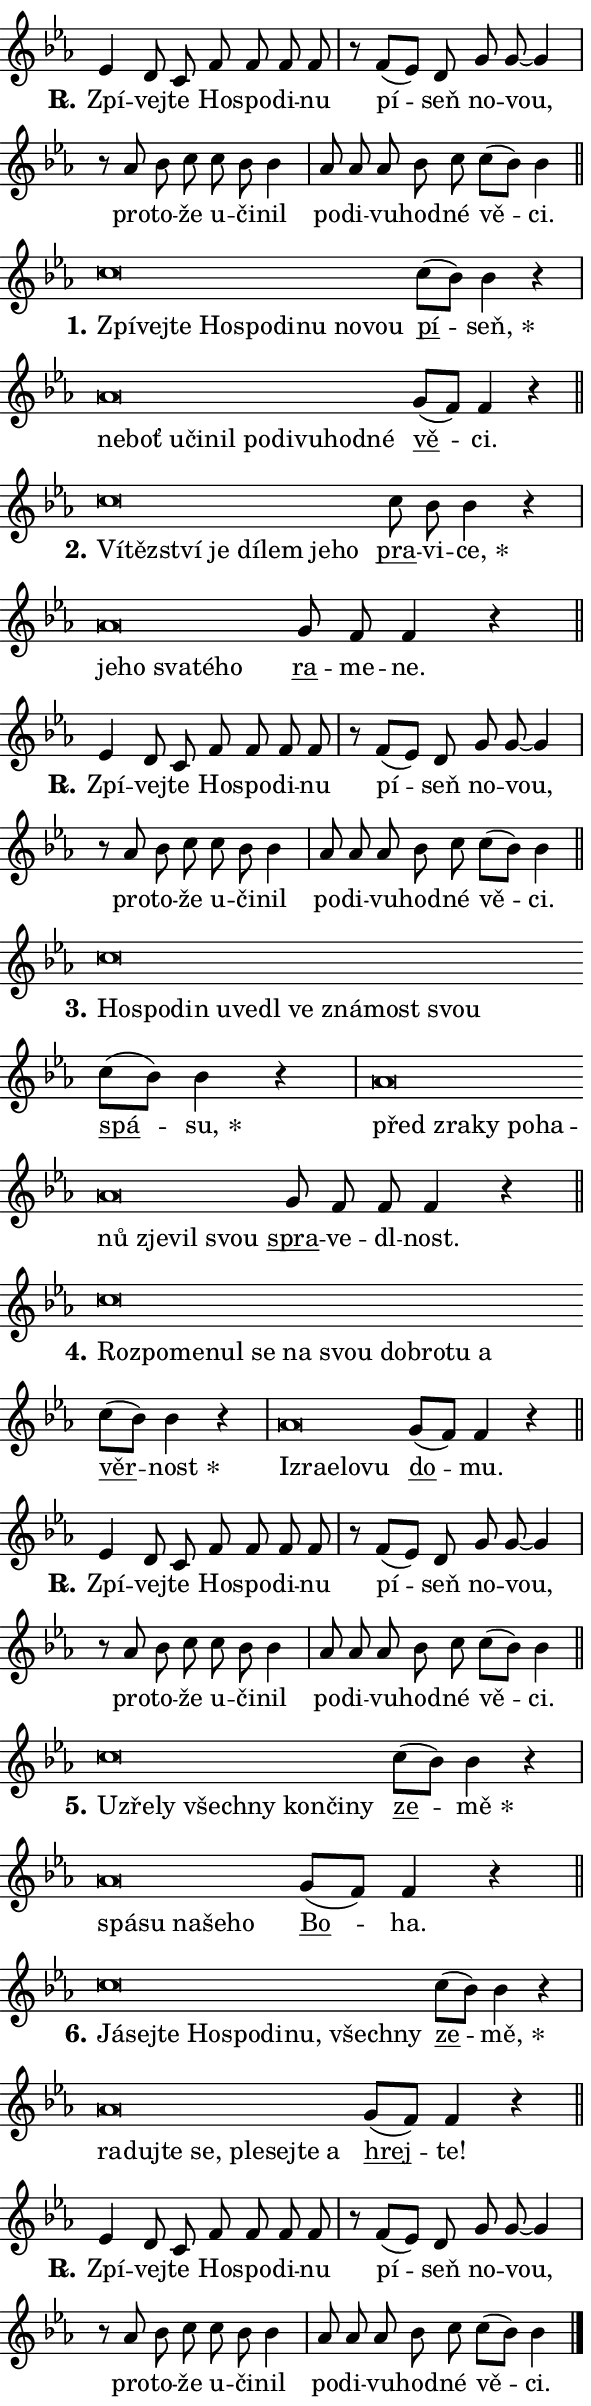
\version "2.24.0"
\header { tagline = "" }
\paper {
  indent = 0\cm
  top-margin = 0\cm
  right-margin = 0.13\cm % to fit lyric hyphens
  bottom-margin = 0\cm
  left-margin = 0\cm
  paper-width = 10\cm
  page-breaking = #ly:one-page-breaking
  system-system-spacing.basic-distance = #11
  score-system-spacing.basic-distance = #11
  ragged-last = ##f
}


%% Author: Thomas Morley
%% https://lists.gnu.org/archive/html/lilypond-user/2020-05/msg00002.html
#(define (line-position grob)
"Returns position of @var[grob} in current system:
   @code{'start}, if at first time-step
   @code{'end}, if at last time-step
   @code{'middle} otherwise
"
  (let* ((col (ly:item-get-column grob))
         (ln (ly:grob-object col 'left-neighbor))
         (rn (ly:grob-object col 'right-neighbor))
         (col-to-check-left (if (ly:grob? ln) ln col))
         (col-to-check-right (if (ly:grob? rn) rn col))
         (break-dir-left
           (and
             (ly:grob-property col-to-check-left 'non-musical #f)
             (ly:item-break-dir col-to-check-left)))
         (break-dir-right
           (and
             (ly:grob-property col-to-check-right 'non-musical #f)
             (ly:item-break-dir col-to-check-right))))
        (cond ((eqv? 1 break-dir-left) 'start)
              ((eqv? -1 break-dir-right) 'end)
              (else 'middle))))

#(define (tranparent-at-line-position vctor)
  (lambda (grob)
  "Relying on @code{line-position} select the relevant enry from @var{vctor}.
Used to determine transparency,"
    (case (line-position grob)
      ((end) (not (vector-ref vctor 0)))
      ((middle) (not (vector-ref vctor 1)))
      ((start) (not (vector-ref vctor 2))))))

noteHeadBreakVisibility =
#(define-music-function (break-visibility)(vector?)
"Makes @code{NoteHead}s transparent relying on @var{break-visibility}"
#{
  \override NoteHead.transparent =
    #(tranparent-at-line-position break-visibility)
#})

#(define delete-ledgers-for-transparent-note-heads
  (lambda (grob)
    "Reads whether a @code{NoteHead} is transparent.
If so this @code{NoteHead} is removed from @code{'note-heads} from
@var{grob}, which is supposed to be @code{LedgerLineSpanner}.
As a result ledgers are not printed for this @code{NoteHead}"
    (let* ((nhds-array (ly:grob-object grob 'note-heads))
           (nhds-list
             (if (ly:grob-array? nhds-array)
                 (ly:grob-array->list nhds-array)
                 '()))
           ;; Relies on the transparent-property being done before
           ;; Staff.LedgerLineSpanner.after-line-breaking is executed.
           ;; This is fragile ...
           (to-keep
             (remove
               (lambda (nhd)
                 (ly:grob-property nhd 'transparent #f))
               nhds-list)))
      ;; TODO find a better method to iterate over grob-arrays, similiar
      ;; to filter/remove etc for lists
      ;; For now rebuilt from scratch
      (set! (ly:grob-object grob 'note-heads)  '())
      (for-each
        (lambda (nhd)
          (ly:pointer-group-interface::add-grob grob 'note-heads nhd))
        to-keep))))

squashNotes = {
  \override NoteHead.X-extent = #'(-0.2 . 0.2)
  \override NoteHead.Y-extent = #'(-0.75 . 0)
  \override NoteHead.stencil =
    #(lambda (grob)
       (let ((pos (ly:grob-property grob 'staff-position)))
         (begin
           (if (< pos -7) (display "ERROR: Lower brevis then expected\n") (display ""))
           (if (<= pos -6) ly:text-interface::print ly:note-head::print))))
}
unSquashNotes = {
  \revert NoteHead.X-extent
  \revert NoteHead.Y-extent
  \revert NoteHead.stencil
}

hideNotes = \noteHeadBreakVisibility #begin-of-line-visible
unHideNotes = \noteHeadBreakVisibility #all-visible

% work-around for resetting accidentals
% https://lilypond.org/doc/v2.23/Documentation/notation/displaying-rhythms#unmetered-music
cadenzaMeasure = {
  \cadenzaOff
  \partial 1024 s1024
  \cadenzaOn
}

#(define-markup-command (accent layout props text) (markup?)
  "Underline accented syllable"
  (interpret-markup layout props
    #{\markup \override #'(offset . 4.3) \underline { #text }#}))

responsum = \markup \concat {
  "R" \hspace #-1.05 \path #0.1 #'((moveto 0 0.07) (lineto 0.9 0.8)) \hspace #0.05 "."
}

spaceSize = #0.6828661417322834 % exact space size for TeX Gyre Schola

\layout {
  \context {
    \Staff
    \remove "Time_signature_engraver"
    \override LedgerLineSpanner.after-line-breaking = #delete-ledgers-for-transparent-note-heads
  }
  \context {
    \Lyrics {
      \override LyricSpace.minimum-distance = \spaceSize
      \override LyricText.font-name = #"TeX Gyre Schola"
      \override LyricText.font-size = 1
      \override StanzaNumber.font-name = #"TeX Gyre Schola Bold"
      \override StanzaNumber.font-size = 1
    }
  }
  \context {
    \Score 
    \override NoteHead.text =
      #(lambda (grob) 
        (let ((pos (ly:grob-property grob 'staff-position)))
          #{\markup {
            \combine
              \halign #-0.55 \raise #(if (= pos -6) 0 0.5) \override #'(thickness . 2) \draw-line #'(3.2 . 0)
              \musicglyph "noteheads.sM1"
          }#}))
  }
}

% magnetic-lyrics.ily
%
%   written by
%     Jean Abou Samra <jean@abou-samra.fr>
%     Werner Lemberg <wl@gnu.org>
%
%   adapted by
%     Jiri Hon <jiri.hon@gmail.com>
%
% Version 2022-Apr-15

% https://www.mail-archive.com/lilypond-user@gnu.org/msg149350.html

#(define (Left_hyphen_pointer_engraver context)
   "Collect syllable-hyphen-syllable occurrences in lyrics and store
them in properties.  This engraver only looks to the left.  For
example, if the lyrics input is @code{foo -- bar}, it does the
following.

@itemize @bullet
@item
Set the @code{text} property of the @code{LyricHyphen} grob between
@q{foo} and @q{bar} to @code{foo}.

@item
Set the @code{left-hyphen} property of the @code{LyricText} grob with
text @q{foo} to the @code{LyricHyphen} grob between @q{foo} and
@q{bar}.
@end itemize

Use this auxiliary engraver in combination with the
@code{lyric-@/text::@/apply-@/magnetic-@/offset!} hook."
   (let ((hyphen #f)
         (text #f))
     (make-engraver
      (acknowledgers
       ((lyric-syllable-interface engraver grob source-engraver)
        (set! text grob)))
      (end-acknowledgers
       ((lyric-hyphen-interface engraver grob source-engraver)
        ;(when (not (grob::has-interface grob 'lyric-space-interface))
          (set! hyphen grob)));)
      ((stop-translation-timestep engraver)
       (when (and text hyphen)
         (ly:grob-set-object! text 'left-hyphen hyphen))
       (set! text #f)
       (set! hyphen #f)))))

#(define (lyric-text::apply-magnetic-offset! grob)
   "If the space between two syllables is less than the value in
property @code{LyricText@/.details@/.squash-threshold}, move the right
syllable to the left so that it gets concatenated with the left
syllable.

Use this function as a hook for
@code{LyricText@/.after-@/line-@/breaking} if the
@code{Left_@/hyphen_@/pointer_@/engraver} is active."
   (let ((hyphen (ly:grob-object grob 'left-hyphen #f)))
     (when hyphen
       (let ((left-text (ly:spanner-bound hyphen LEFT)))
         (when (grob::has-interface left-text 'lyric-syllable-interface)
           (let* ((common (ly:grob-common-refpoint grob left-text X))
                  (this-x-ext (ly:grob-extent grob common X))
                  (left-x-ext
                   (begin
                     ;; Trigger magnetism for left-text.
                     (ly:grob-property left-text 'after-line-breaking)
                     (ly:grob-extent left-text common X)))
                  ;; `delta` is the gap width between two syllables.
                  (delta (- (interval-start this-x-ext)
                            (interval-end left-x-ext)))
                  (details (ly:grob-property grob 'details))
                  (threshold (assoc-get 'squash-threshold details 0.2)))
             (when (< delta threshold)
               (let* (;; We have to manipulate the input text so that
                      ;; ligatures crossing syllable boundaries are not
                      ;; disabled.  For languages based on the Latin
                      ;; script this is essentially a beautification.
                      ;; However, for non-Western scripts it can be a
                      ;; necessity.
                      (lt (ly:grob-property left-text 'text))
                      (rt (ly:grob-property grob 'text))
                      (is-space (grob::has-interface hyphen 'lyric-space-interface))
                      (space (if is-space " " ""))
                      (extra-delta (if is-space spaceSize 0))
                      ;; Append new syllable.
                      (ltrt-space (if (and (string? lt) (string? rt))
                                (string-append lt space rt)
                                (make-concat-markup (list lt space rt))))
                      ;; Right-align `ltrt` to the right side.
                      (ltrt-space-markup (grob-interpret-markup
                               grob
                               (make-translate-markup
                                (cons (interval-length this-x-ext) 0)
                                (make-right-align-markup ltrt-space)))))
                 (begin
                   ;; Don't print `left-text`.
                   (ly:grob-set-property! left-text 'stencil #f)
                   ;; Set text and stencil (which holds all collected
                   ;; syllables so far) and shift it to the left.
                   (ly:grob-set-property! grob 'text ltrt-space)
                   (ly:grob-set-property! grob 'stencil ltrt-space-markup)
                   (ly:grob-translate-axis! grob (- (- delta extra-delta)) X))))))))))


#(define (lyric-hyphen::displace-bounds-first grob)
   ;; Make very sure this callback isn't triggered too early.
   (let ((left (ly:spanner-bound grob LEFT))
         (right (ly:spanner-bound grob RIGHT)))
     (ly:grob-property left 'after-line-breaking)
     (ly:grob-property right 'after-line-breaking)
     (ly:lyric-hyphen::print grob)))

squashThreshold = #0.4

\layout {
  \context {
    \Lyrics
    \consists #Left_hyphen_pointer_engraver
    \override LyricText.after-line-breaking =
      #lyric-text::apply-magnetic-offset!
    \override LyricHyphen.stencil = #lyric-hyphen::displace-bounds-first
    \override LyricText.details.squash-threshold = \squashThreshold
    \override LyricHyphen.minimum-distance = 0
    \override LyricHyphen.minimum-length = \squashThreshold
  }
}

squashText = \override LyricText.details.squash-threshold = 9999
unSquashText = \override LyricText.details.squash-threshold = \squashThreshold

leftText = \override LyricText.self-alignment-X = #LEFT
unLeftText = \revert LyricText.self-alignment-X

starOffset = #(lambda (grob) 
                (let ((x_offset (ly:self-alignment-interface::aligned-on-x-parent grob)))
                  (if (= x_offset 0) 0 (+ x_offset 1.2))))

star = #(define-music-function (syllable)(string?)
"Append star separator at the end of a syllable"
#{
  \once \override LyricText.X-offset = #starOffset
  \lyricmode { \markup {
    #syllable
    \override #'((font-name . "TeX Gyre Schola Bold")) \hspace #0.2 \lower #0.65 \larger "*"
  } }
#})

starAccent = #(define-music-function (syllable)(string?)
"Append star separator at the end of a syllable and make accent"
#{
  \once \override LyricText.X-offset = #starOffset
  \lyricmode { \markup {
    \accent #syllable
    \override #'((font-name . "TeX Gyre Schola Bold")) \hspace #0.2 \lower #0.65 \larger "*"
  } }
#})

breath = #(define-music-function (syllable)(string?)
"Append breathing indicator at the end of a syllable"
#{
  \lyricmode { \markup { #syllable "+" } }
#})

optionalBreath = #(define-music-function (syllable)(string?)
"Append optional breathing indicator at the end of a syllable"
#{
  \lyricmode { \markup { #syllable "(+)" } }
#})


\score {
    <<
        \new Voice = "melody" { \cadenzaOn \key es \major \relative { es'4 d8 c f f f f \cadenzaMeasure \bar "|" r f[( es)] d \bar "" g g~ g4 \cadenzaMeasure \bar "|" r8 as bes c \bar "" c bes bes4 \cadenzaMeasure \bar "|" as8 as as bes c c[( bes)] bes4 \cadenzaMeasure \bar "||" \break } }
        \new Lyrics \lyricsto "melody" { \lyricmode { \set stanza = \responsum
Zpí -- vej -- te Ho -- spo -- di -- nu pí -- seň no -- vou, pro -- to -- že u -- či -- nil po -- di -- vu -- hod -- né vě -- ci. } }
    >>
    \layout {}
}

\score {
    <<
        \new Voice = "melody" { \cadenzaOn \key es \major \relative { \squashNotes c''\breve*1/16 \hideNotes \breve*1/16 \bar "" \breve*1/16 \bar "" \breve*1/16 \bar "" \breve*1/16 \bar "" \breve*1/16 \bar "" \breve*1/16 \bar "" \breve*1/16 \breve*1/16 \bar "" \unHideNotes \unSquashNotes \bar "" c8[( bes)] bes4 r \cadenzaMeasure \bar "|" \squashNotes as\breve*1/16 \hideNotes \breve*1/16 \bar "" \breve*1/16 \bar "" \breve*1/16 \bar "" \breve*1/16 \bar "" \breve*1/16 \bar "" \breve*1/16 \bar "" \breve*1/16 \bar "" \breve*1/16 \breve*1/16 \bar "" \unHideNotes \unSquashNotes \bar "" g8[( f)] f4 r \cadenzaMeasure \bar "||" \break } }
        \new Lyrics \lyricsto "melody" { \lyricmode { \set stanza = "1."
\leftText Zpí -- \squashText vej -- te Ho -- spo -- di -- nu no -- vou \unLeftText \unSquashText \markup \accent pí -- \star seň, \leftText ne -- \squashText boť u -- či -- nil po -- di -- vu -- hod -- né \unLeftText \unSquashText \markup \accent vě -- ci. } }
    >>
    \layout {}
}

\score {
    <<
        \new Voice = "melody" { \cadenzaOn \key es \major \relative { \squashNotes c''\breve*1/16 \hideNotes \breve*1/16 \bar "" \breve*1/16 \bar "" \breve*1/16 \bar "" \breve*1/16 \bar "" \breve*1/16 \bar "" \breve*1/16 \breve*1/16 \bar "" \unHideNotes \unSquashNotes \bar "" c8 bes bes4 r \cadenzaMeasure \bar "|" \squashNotes as\breve*1/16 \hideNotes \breve*1/16 \bar "" \breve*1/16 \bar "" \breve*1/16 \breve*1/16 \bar "" \unHideNotes \unSquashNotes \bar "" g8 f f4 r \cadenzaMeasure \bar "||" \break } }
        \new Lyrics \lyricsto "melody" { \lyricmode { \set stanza = "2."
\leftText Ví -- \squashText těz -- ství je dí -- lem je -- ho \unLeftText \unSquashText \markup \accent pra -- vi -- \star ce, \leftText je -- \squashText ho sva -- té -- ho \unLeftText \unSquashText \markup \accent ra -- me -- ne. } }
    >>
    \layout {}
}

\score {
    <<
        \new Voice = "melody" { \cadenzaOn \key es \major \relative { es'4 d8 c f f f f \cadenzaMeasure \bar "|" r f[( es)] d \bar "" g g~ g4 \cadenzaMeasure \bar "|" r8 as bes c \bar "" c bes bes4 \cadenzaMeasure \bar "|" as8 as as bes c c[( bes)] bes4 \cadenzaMeasure \bar "||" \break } }
        \new Lyrics \lyricsto "melody" { \lyricmode { \set stanza = \responsum
Zpí -- vej -- te Ho -- spo -- di -- nu pí -- seň no -- vou, pro -- to -- že u -- či -- nil po -- di -- vu -- hod -- né vě -- ci. } }
    >>
    \layout {}
}

\score {
    <<
        \new Voice = "melody" { \cadenzaOn \key es \major \relative { \squashNotes c''\breve*1/16 \hideNotes \breve*1/16 \bar "" \breve*1/16 \bar "" \breve*1/16 \bar "" \breve*1/16 \bar "" \breve*1/16 \bar "" \breve*1/16 \bar "" \breve*1/16 \bar "" \breve*1/16 \breve*1/16 \bar "" \unHideNotes \unSquashNotes \bar "" c8[( bes)] bes4 r \cadenzaMeasure \bar "|" \squashNotes as\breve*1/16 \hideNotes \breve*1/16 \bar "" \breve*1/16 \bar "" \breve*1/16 \bar "" \breve*1/16 \bar "" \breve*1/16 \bar "" \breve*1/16 \bar "" \breve*1/16 \breve*1/16 \bar "" \unHideNotes \unSquashNotes \bar "" g8 f f f4 r \cadenzaMeasure \bar "||" \break } }
        \new Lyrics \lyricsto "melody" { \lyricmode { \set stanza = "3."
\leftText Ho -- \squashText spo -- din u -- ve -- dl ve zná -- most svou \unLeftText \unSquashText \markup \accent spá -- \star su, \leftText před \squashText zra -- ky po -- ha -- nů zje -- vil svou \unLeftText \unSquashText \markup \accent spra -- ve -- dl -- nost. } }
    >>
    \layout {}
}

\score {
    <<
        \new Voice = "melody" { \cadenzaOn \key es \major \relative { \squashNotes c''\breve*1/16 \hideNotes \breve*1/16 \bar "" \breve*1/16 \bar "" \breve*1/16 \bar "" \breve*1/16 \bar "" \breve*1/16 \bar "" \breve*1/16 \bar "" \breve*1/16 \bar "" \breve*1/16 \bar "" \breve*1/16 \breve*1/16 \bar "" \unHideNotes \unSquashNotes \bar "" c8[( bes)] bes4 r \cadenzaMeasure \bar "|" \squashNotes as\breve*1/16 \hideNotes \breve*1/16 \bar "" \breve*1/16 \bar "" \breve*1/16 \breve*1/16 \bar "" \unHideNotes \unSquashNotes \bar "" g8[( f)] f4 r \cadenzaMeasure \bar "||" \break } }
        \new Lyrics \lyricsto "melody" { \lyricmode { \set stanza = "4."
\leftText Roz -- \squashText po -- me -- nul se na svou dob -- ro -- tu a \unLeftText \unSquashText \markup \accent věr -- \star nost \leftText Iz -- \squashText ra -- e -- lo -- vu \unLeftText \unSquashText \markup \accent do -- mu. } }
    >>
    \layout {}
}

\score {
    <<
        \new Voice = "melody" { \cadenzaOn \key es \major \relative { es'4 d8 c f f f f \cadenzaMeasure \bar "|" r f[( es)] d \bar "" g g~ g4 \cadenzaMeasure \bar "|" r8 as bes c \bar "" c bes bes4 \cadenzaMeasure \bar "|" as8 as as bes c c[( bes)] bes4 \cadenzaMeasure \bar "||" \break } }
        \new Lyrics \lyricsto "melody" { \lyricmode { \set stanza = \responsum
Zpí -- vej -- te Ho -- spo -- di -- nu pí -- seň no -- vou, pro -- to -- že u -- či -- nil po -- di -- vu -- hod -- né vě -- ci. } }
    >>
    \layout {}
}

\score {
    <<
        \new Voice = "melody" { \cadenzaOn \key es \major \relative { \squashNotes c''\breve*1/16 \hideNotes \breve*1/16 \bar "" \breve*1/16 \bar "" \breve*1/16 \bar "" \breve*1/16 \bar "" \breve*1/16 \bar "" \breve*1/16 \breve*1/16 \bar "" \unHideNotes \unSquashNotes \bar "" c8[( bes)] bes4 r \cadenzaMeasure \bar "|" \squashNotes as\breve*1/16 \hideNotes \breve*1/16 \bar "" \breve*1/16 \bar "" \breve*1/16 \breve*1/16 \bar "" \unHideNotes \unSquashNotes \bar "" g8[( f)] f4 r \cadenzaMeasure \bar "||" \break } }
        \new Lyrics \lyricsto "melody" { \lyricmode { \set stanza = "5."
\leftText U -- \squashText zře -- ly všech -- ny kon -- či -- ny \unLeftText \unSquashText \markup \accent ze -- \star mě \leftText spá -- \squashText su na -- še -- ho \unLeftText \unSquashText \markup \accent Bo -- ha. } }
    >>
    \layout {}
}

\score {
    <<
        \new Voice = "melody" { \cadenzaOn \key es \major \relative { \squashNotes c''\breve*1/16 \hideNotes \breve*1/16 \bar "" \breve*1/16 \bar "" \breve*1/16 \bar "" \breve*1/16 \bar "" \breve*1/16 \bar "" \breve*1/16 \bar "" \breve*1/16 \breve*1/16 \bar "" \unHideNotes \unSquashNotes \bar "" c8[( bes)] bes4 r \cadenzaMeasure \bar "|" \squashNotes as\breve*1/16 \hideNotes \breve*1/16 \bar "" \breve*1/16 \bar "" \breve*1/16 \bar "" \breve*1/16 \bar "" \breve*1/16 \bar "" \breve*1/16 \breve*1/16 \bar "" \unHideNotes \unSquashNotes \bar "" g8[( f)] f4 r \cadenzaMeasure \bar "||" \break } }
        \new Lyrics \lyricsto "melody" { \lyricmode { \set stanza = "6."
\leftText Já -- \squashText sej -- te Ho -- spo -- di -- nu, všech -- ny \unLeftText \unSquashText \markup \accent ze -- \star mě, \leftText ra -- \squashText duj -- te se, ple -- sej -- te a \unLeftText \unSquashText \markup \accent hrej -- te! } }
    >>
    \layout {}
}

\score {
    <<
        \new Voice = "melody" { \cadenzaOn \key es \major \relative { es'4 d8 c f f f f \cadenzaMeasure \bar "|" r f[( es)] d \bar "" g g~ g4 \cadenzaMeasure \bar "|" r8 as bes c \bar "" c bes bes4 \cadenzaMeasure \bar "|" as8 as as bes c c[( bes)] bes4 \cadenzaMeasure \bar "||" \break } \bar "|." }
        \new Lyrics \lyricsto "melody" { \lyricmode { \set stanza = \responsum
Zpí -- vej -- te Ho -- spo -- di -- nu pí -- seň no -- vou, pro -- to -- že u -- či -- nil po -- di -- vu -- hod -- né vě -- ci. } }
    >>
    \layout {}
}
